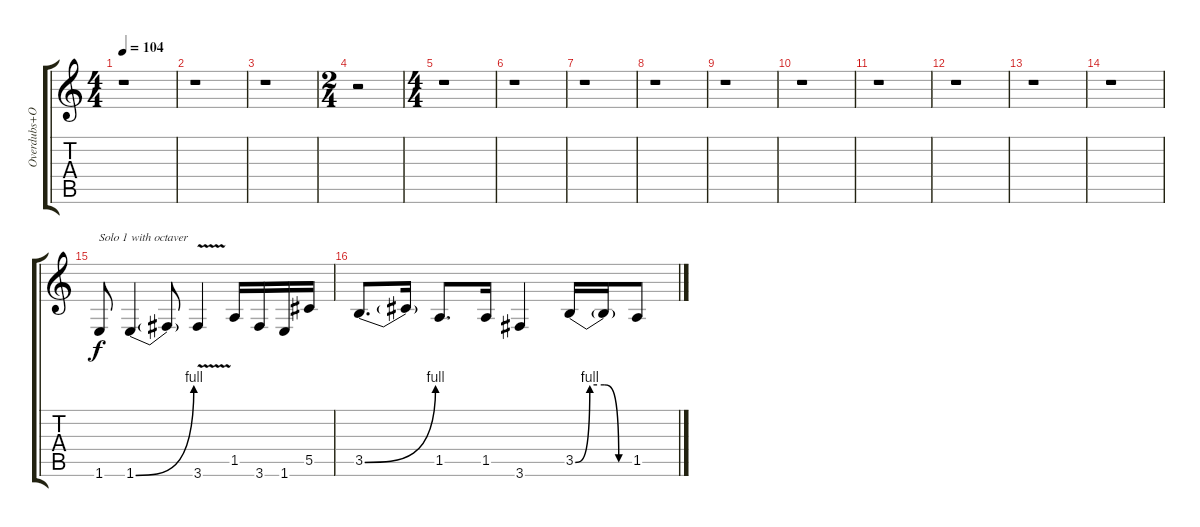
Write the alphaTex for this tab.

\track ("Overdubs+Octave Fx" "Overdubs+O") {instrument overdrivenguitar}
\staff {score tabs}
\tuning (Eb4 Bb3 Gb3 Db3 Ab2 Eb2) {hide}
\ts (4 4)
\tempo 104
\clef g2
\ks c
r.1{dy f} |
r.1 |
r.1 |
\ts (2 4)
r.2 |
\ts (4 4)
r.1 |
r.1 |
r.1 |
r.1 |
r.1 |
r.1 |
r.1 |
r.1 |
r.1 |
r.1 |
1.6.8{txt "Solo 1 with octaver"} 1.6{be (bend 0 0 60 4)}.4 1.6{t}.8 3.6{v}.4 1.5.16 3.6.16 1.6.16 5.5.16 |
3.5{be (bend 0 0 60 4)}.8{d} 3.5{t}.16 1.5.8{d} 1.5.16 3.6.4 3.5{be (custom 0 0 15 4 30 4 45 0 60 0)}.16 3.5{t}.16 1.5.8
